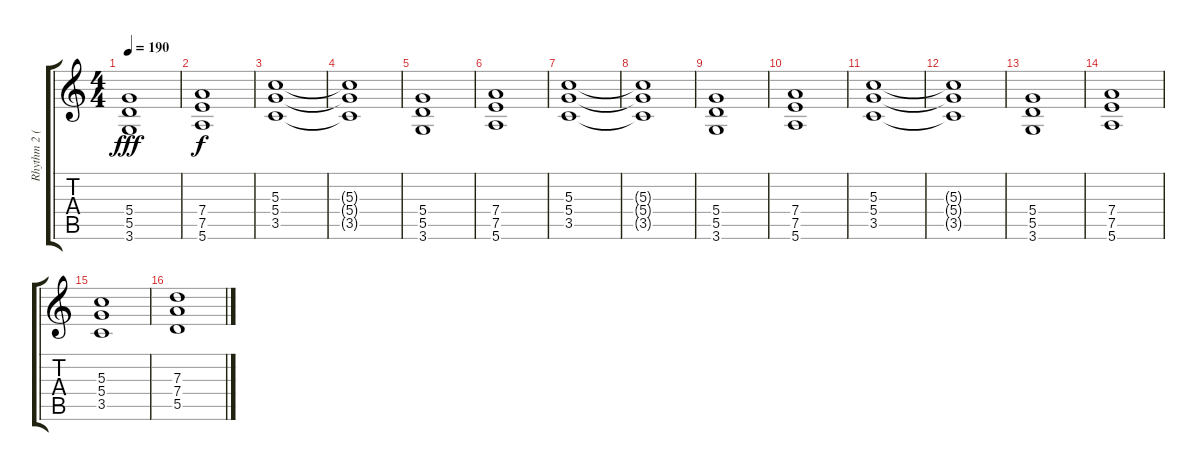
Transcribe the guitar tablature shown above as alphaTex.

\track ("Rhythm 2 (Tom)" "Rhythm 2 (") {instrument overdrivenguitar}
\staff {score tabs}
\tuning (E4 B3 G3 D3 A2 E2) {hide}
\ts (4 4)
\tempo 190
\clef g2
\ks c
(5.4 5.5 3.6).1{dy fff} |
(7.4 7.5 5.6).1{dy f} |
(5.3 5.4 3.5).1 |
(5.3{t} 5.4{t} 3.5{t}).1 |
(5.4 5.5 3.6).1 |
(7.4 7.5 5.6).1 |
(5.3 5.4 3.5).1 |
(5.3{t} 5.4{t} 3.5{t}).1 |
(5.4 5.5 3.6).1 |
(7.4 7.5 5.6).1 |
(5.3 5.4 3.5).1 |
(5.3{t} 5.4{t} 3.5{t}).1 |
(5.4 5.5 3.6).1 |
(7.4 7.5 5.6).1 |
(5.3 5.4 3.5).1 |
(7.3 7.4 5.5).1
